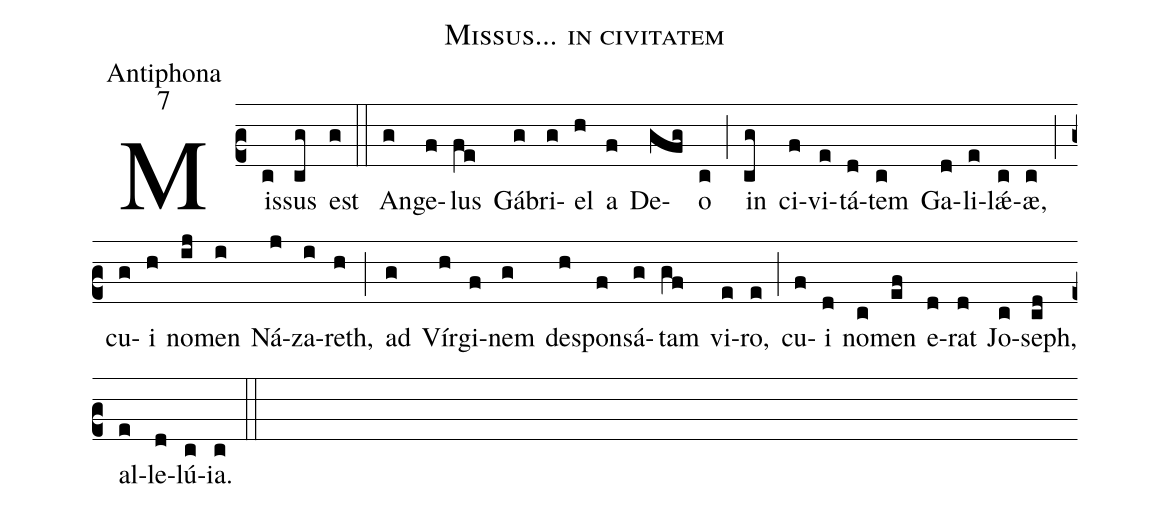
name:Missus... in civitatem;
office-part:Antiphona;
mode:7;
%%
(c2) Mis(c)sus(cg) est(g) (::)
An(g)ge(f)lus(fe) Gá(g)bri(g)el(h) a(f) De(gfg)o(c) (;) in(cg) ci(f)vi(e)tá(d)tem(c) Ga(d)li(e)l{<sp>'ae</sp>}(c)æ,(c) (;) cu(g)i(h) no(ij)men(i) Ná(j)za(i)reth,(h) (;) ad(g) Vír(h)gi(f)nem(g) de(h)spon(f)sá(g)tam(gf) vi(e)ro,(e) (;) cu(f)i(d) no(c)men(ef) e(d)rat(d) Jo(c)seph,(cd) al(e)le(d)lú(c)ia.(c) (::)
